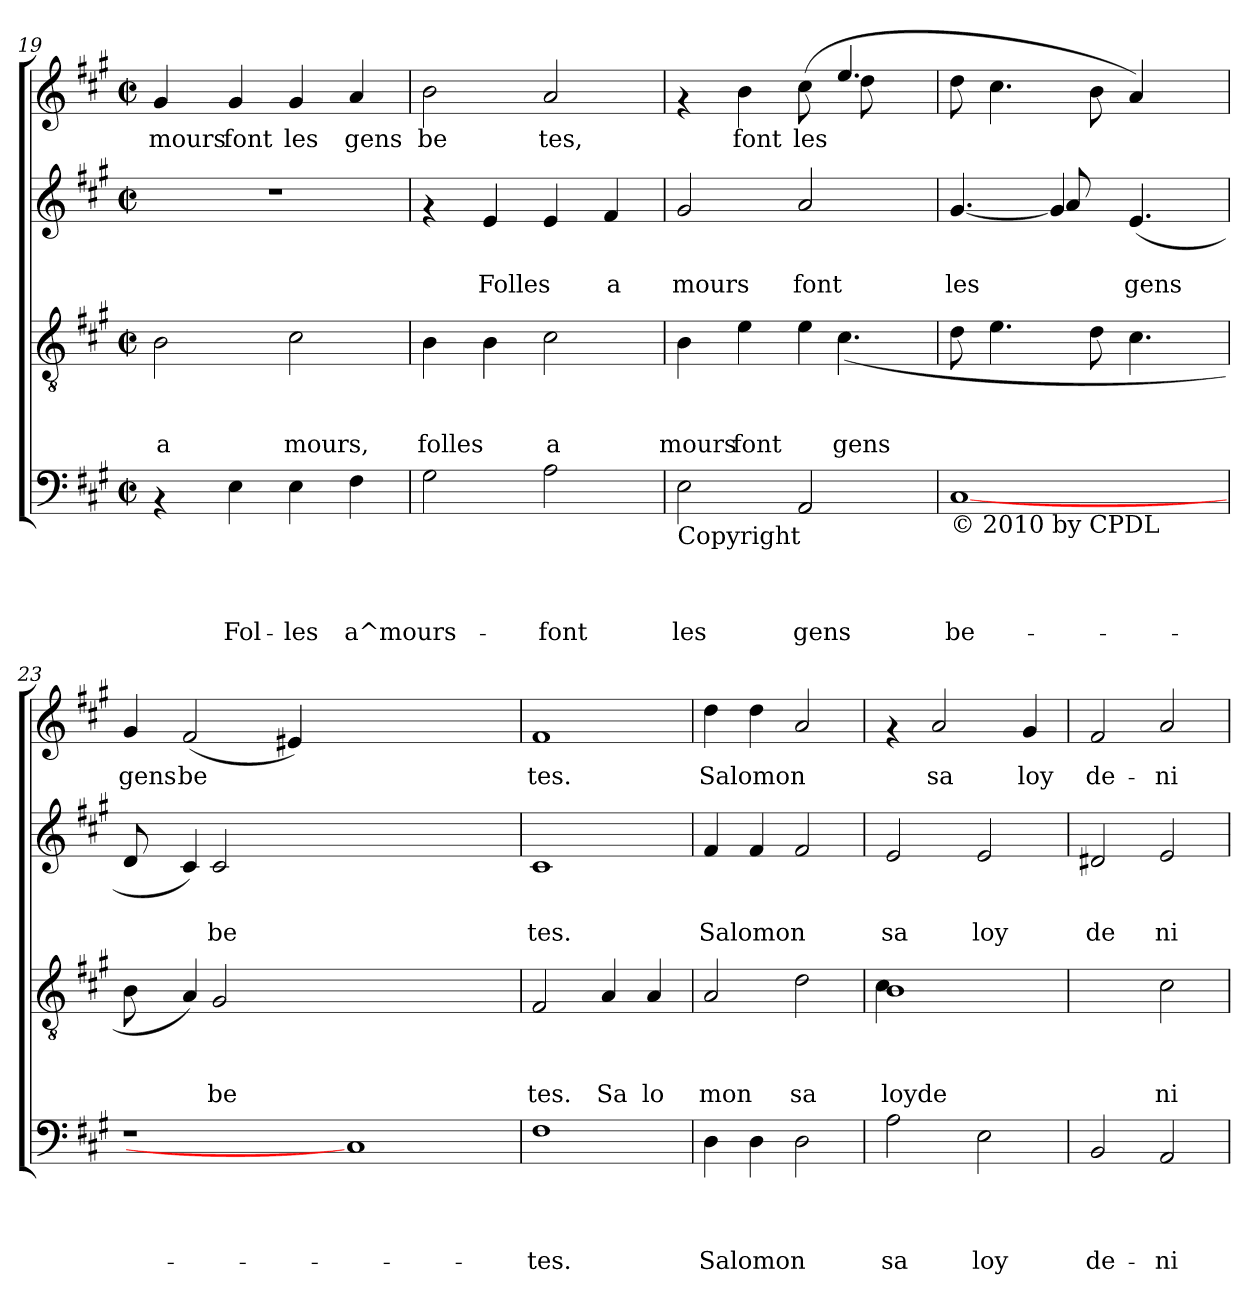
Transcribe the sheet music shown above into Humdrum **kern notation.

**kern	**text	**text	**text	**text	**kern	**text	**text	**text	**kern	**text	**text	**kern	**text
*part4	*part4	*part4	*part4	*part4	*part3	*part3	*part3	*part3	*part2	*part2	*part2	*part1	*part1
*staff4	*staff4	*staff4	*staff4	*staff4	*staff3	*staff3	*staff3	*staff3	*staff2	*staff2	*staff2	*staff1	*staff1
*clefF4	*	*	*	*	*clefGv2	*	*	*	*clefG2	*	*	*clefG2	*
*k[f#c#g#]	*	*	*	*	*k[f#c#g#]	*	*	*	*k[f#c#g#]	*	*	*k[f#c#g#]	*
*A:	*	*	*	*	*A:	*	*	*	*A:	*	*	*A:	*
*M2/2	*	*	*	*	*M2/2	*	*	*	*M2/2	*	*	*M2/2	*
*met(c|)	*	*	*	*	*met(c|)	*	*	*	*met(c|)	*	*	*met(c|)	*
=19	=19	=19	=19	=19	=19	=19	=19	=19	=19	=19	=19	=19	=19
!	!	!	!	!	!	!	!	!LO:LY:b	!	!	!	!	!LO:LY:b
4rAA	.	.	.	.	2B\	.	.	a	1r	.	.	4g#/	mours
!	!	!	!	!LO:LY:b	!	!	!	!	!	!	!	!	!LO:LY:b
4E\	.	.	.	Fol-	.	.	.	.	.	.	.	4g#/	font
!	!	!	!	!LO:LY:b	!	!	!	!LO:LY:b	!	!	!	!	!LO:LY:b
4E\	.	.	.	-les	2c#\	.	.	mours,	.	.	.	4g#/	les
!	!	!	!	!LO:LY:b	!	!	!	!	!	!	!	!	!LO:LY:b
4F#\	.	.	.	a^mours-	.	.	.	.	.	.	.	4a/	gens
=20	=20	=20	=20	=20	=20	=20	=20	=20	=20	=20	=20	=20	=20
!	!	!	!	!	!	!	!	!LO:LY:b	!	!	!	!	!LO:LY:b
2G#\	.	.	.	.	4B\	.	.	folles	4rf	.	.	2b\	be
!	!	!	!	!	!	!	!	!	!	!	!LO:LY:b	!	!
.	.	.	.	.	4B\	.	.	.	4e/	.	Folles	.	.
!	!	!	!	!LO:LY:b	!	!	!	!LO:LY:b	!	!	!	!	!LO:LY:b
2A\	.	.	.	-font	2c#\	.	.	a	4e/	.	.	2a/	tes,
!	!	!	!	!	!	!	!	!	!	!	!LO:LY:b	!	!
.	.	.	.	.	.	.	.	.	4f#/	.	a	.	.
=21	=21	=21	=21	=21	=21	=21	=21	=21	=21	=21	=21	=21	=21
!LO:TX:b:t=Copyright	!	!	!	!	!	!	!	!	!	!	!	!	!
!	!	!	!	!LO:LY:b	!	!	!	!LO:LY:b	!	!	!LO:LY:b	!	!
*	*	*	*	*	*^	*	*	*	*	*	*	*^	*
2E\	.	.	.	les	4B\	2ryy	.	.	mours	2g#/	.	mours	4rf	2ryy	.
!	!	!	!	!	!	!	!	!	!LO:LY:b	!	!	!	!	!	!LO:LY:b
.	.	.	.	.	4e\	.	.	.	font	.	.	.	4b\	.	font
!	!	!	!	!LO:LY:b	!	!	!	!	!	!	!	!LO:LY:b	!	!	!LO:LY:b
2AA/	.	.	.	gens	4e\	8ryy	.	.	.	2a/	.	font	(>8cc#\	8ryy	les
!	!	!	!	!	!	!	!	!	!LO:LY:b	!	!	!	!	!	!
.	.	.	.	.	.	(>4.c#\	.	.	gens	.	.	.	4.ee/	8dd\	.
.	.	.	.	.	4ryy	.	.	.	.	.	.	.	.	4ryy	.
*	*	*	*	*	*v	*v	*	*	*	*	*	*	*	*	*
=22	=22	=22	=22	=22	=22	=22	=22	=22	=22	=22	=22	=22	=22	=22
!LO:TX:b:t=© 2010 by CPDL	!	!	!	!	!	!	!	!	!	!	!	!	!	!
!	!	!	!	!LO:LY:b	!	!	!	!	!	!	!LO:LY:b	!	!	!
*	*	*	*	*	*	*	*	*	*^	*	*	*v	*v	*
[1C#	.	.	.	be-	8d\	.	.	.	[<4.g#/	4.ryy	.	les	8dd\	.
.	.	.	.	.	4.e\	.	.	.	.	.	.	.	4.cc#\	.
.	.	.	.	.	.	.	.	.	4g#/]	8a/	.	.	.	.
.	.	.	.	.	8d\	.	.	.	.	2ryy	.	.	8b\	.
!	!	!	!	!	!	!	!	!	!	!	!	!LO:LY:b	!	!
.	.	.	.	.	4.c#\	.	.	.	(<4.e/	.	.	gens	4a/)	.
.	.	.	.	.	.	.	.	.	.	.	.	.	8ryy	.
=23	=23	=23	=23	=23	=23	=23	=23	=23	=23	=23	=23	=23	=23	=23
*	*	*	*	*	*^	*	*	*	*	*	*	*	*	*
!	!	!	!	!	!	!	!	!	!	!	!	!	!	!	!LO:LY:b
1r	.	.	.	.	8B\	4.ryy	.	.	.	8d/	4.ryy	.	.	4g#/	gens
.	.	.	.	.	8ryy	.	.	.	.	8ryy	.	.	.	.	.
!	!	!	!	!	!	!	!	!	!	!	!	!	!	!	!LO:LY:b
.	.	.	.	.	4A/)	.	.	.	.	4c#/)	.	.	.	(<2f#/	be
!	!	!	!	!	!	!	!	!	!LO:LY:b	!	!	!	!LO:LY:b	!	!
.	.	.	.	.	.	2G#/	.	.	be	.	2c#/	.	be	.	.
.	.	.	.	.	1ryy	.	.	.	.	1ryy	.	.	.	.	.
.	.	.	.	.	.	.	.	.	.	.	.	.	.	4e#X/)	.
.	.	.	.	.	.	1ryy	.	.	.	.	1ryy	.	.	.	.
1C#]	.	.	.	.	.	.	.	.	.	.	.	.	.	1ryy	.
.	.	.	.	.	8ryy	.	.	.	.	8ryy	.	.	.	.	.
.	.	.	.	.	4.ryy	.	.	.	.	4.ryy	.	.	.	.	.
.	.	.	.	.	.	8ryy	.	.	.	.	8ryy	.	.	.	.
=24	=24	=24	=24	=24	=24	=24	=24	=24	=24	=24	=24	=24	=24	=24	=24
!	!	!	!	!LO:LY:b	!	!	!	!	!LO:LY:b	!	!	!	!LO:LY:b	!	!LO:LY:b
*	*	*	*	*	*v	*v	*	*	*	*	*	*	*	*	*
*	*	*	*	*	*	*	*	*	*v	*v	*	*	*	*
1F#	.	.	.	-tes.	2F#/	.	.	tes.	1c#	.	tes.	1f#	tes.
!	!	!	!	!	!	!	!	!LO:LY:b	!	!	!	!	!
.	.	.	.	.	4A/	.	.	Sa	.	.	.	.	.
!	!	!	!	!	!	!	!	!LO:LY:b	!	!	!	!	!
.	.	.	.	.	4A/	.	.	lo	.	.	.	.	.
!!LO:PB:g=z
=25	=25	=25	=25	=25	=25	=25	=25	=25	=25	=25	=25	=25	=25
!	!	!	!	!LO:LY:b	!	!	!	!LO:LY:b	!	!	!LO:LY:b	!	!LO:LY:b
4D\	.	.	.	Salomon	2A/	.	.	mon	4f#/	.	Salomon	4dd\	Salomon
4D\	.	.	.	.	.	.	.	.	4f#/	.	.	4dd\	.
!	!	!	!	!	!	!	!	!LO:LY:b	!	!	!	!	!
2D\	.	.	.	.	2d\	.	.	sa	2f#/	.	.	2a/	.
=26	=26	=26	=26	=26	=26	=26	=26	=26	=26	=26	=26	=26	=26
!	!	!	!	!LO:LY:b	!	!	!	!LO:LY:b	!	!	!LO:LY:b	!	!
*	*	*	*	*	*^	*	*	*	*	*	*	*	*
2A\	.	.	.	sa	1B	4c#\	.	.	loyde	2e/	.	sa	4rf	.
!	!	!	!	!	!	!	!	!	!	!	!	!	!	!LO:LY:b
.	.	.	.	.	.	2.ryy	.	.	.	.	.	.	2a/	sa
!	!	!	!	!LO:LY:b	!	!	!	!	!	!	!	!LO:LY:b	!	!
2E\	.	.	.	loy	.	.	.	.	.	2e/	.	loy	.	.
!	!	!	!	!	!	!	!	!	!	!	!	!	!	!LO:LY:b
.	.	.	.	.	.	.	.	.	.	.	.	.	4g#/	loy
*	*	*	*	*	*v	*v	*	*	*	*	*	*	*	*
=27	=27	=27	=27	=27	=27	=27	=27	=27	=27	=27	=27	=27	=27
!	!	!	!	!LO:LY:b	!	!	!	!	!	!	!LO:LY:b	!	!LO:LY:b
2BB/	.	.	.	de-	2ryy	.	.	.	2d#X/	.	de	2f#/	de-
!	!	!	!	!LO:LY:b	!	!	!	!LO:LY:b	!	!	!LO:LY:b	!	!LO:LY:b
2AA/	.	.	.	-ni-	2c#\	.	.	ni	2e/	.	ni	2a/	-ni-
=	=	=	=	=	=	=	=	=	=	=	=	=	=
*-	*-	*-	*-	*-	*-	*-	*-	*-	*-	*-	*-	*-	*-
